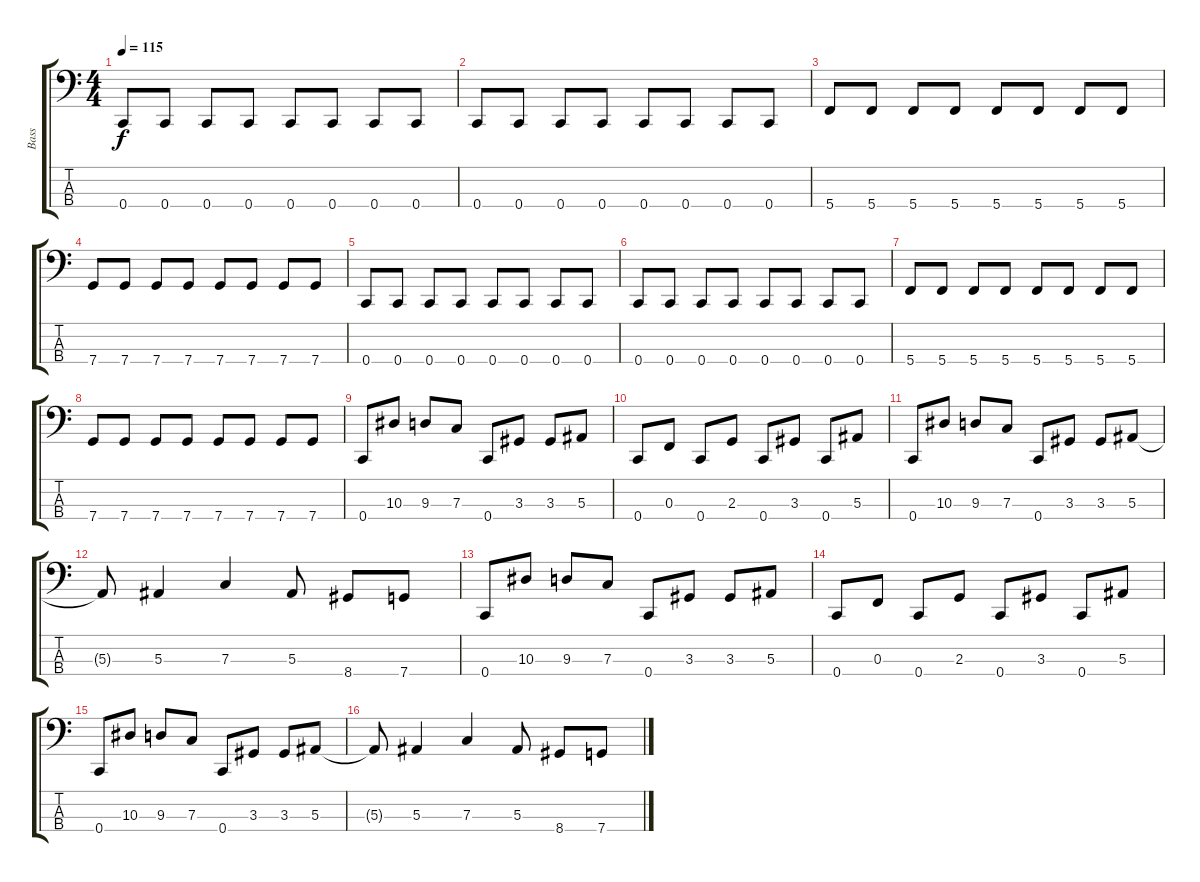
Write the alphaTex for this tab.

\track ("Bass" "Bass") {instrument electricbassfinger}
\staff {score tabs}
\tuning (Eb2 Bb1 F1 C1) {hide}
\ts (4 4)
\tempo 115
\clef f4
\ks c
0.4.8{dy f} 0.4.8 0.4.8 0.4.8 0.4.8 0.4.8 0.4.8 0.4.8 |
0.4.8 0.4.8 0.4.8 0.4.8 0.4.8 0.4.8 0.4.8 0.4.8 |
5.4.8 5.4.8 5.4.8 5.4.8 5.4.8 5.4.8 5.4.8 5.4.8 |
7.4.8 7.4.8 7.4.8 7.4.8 7.4.8 7.4.8 7.4.8 7.4.8 |
0.4.8 0.4.8 0.4.8 0.4.8 0.4.8 0.4.8 0.4.8 0.4.8 |
0.4.8 0.4.8 0.4.8 0.4.8 0.4.8 0.4.8 0.4.8 0.4.8 |
5.4.8 5.4.8 5.4.8 5.4.8 5.4.8 5.4.8 5.4.8 5.4.8 |
7.4.8 7.4.8 7.4.8 7.4.8 7.4.8 7.4.8 7.4.8 7.4.8 |
0.4.8 10.3.8 9.3.8 7.3.8 0.4.8 3.3.8 3.3.8 5.3.8 |
0.4.8 0.3.8 0.4.8 2.3.8 0.4.8 3.3.8 0.4.8 5.3.8 |
0.4.8 10.3.8 9.3.8 7.3.8 0.4.8 3.3.8 3.3.8 5.3.8 |
5.3{t}.8 5.3.4 7.3.4 5.3.8 8.4.8 7.4.8 |
0.4.8 10.3.8 9.3.8 7.3.8 0.4.8 3.3.8 3.3.8 5.3.8 |
0.4.8 0.3.8 0.4.8 2.3.8 0.4.8 3.3.8 0.4.8 5.3.8 |
0.4.8 10.3.8 9.3.8 7.3.8 0.4.8 3.3.8 3.3.8 5.3.8 |
5.3{t}.8 5.3.4 7.3.4 5.3.8 8.4.8 7.4.8
